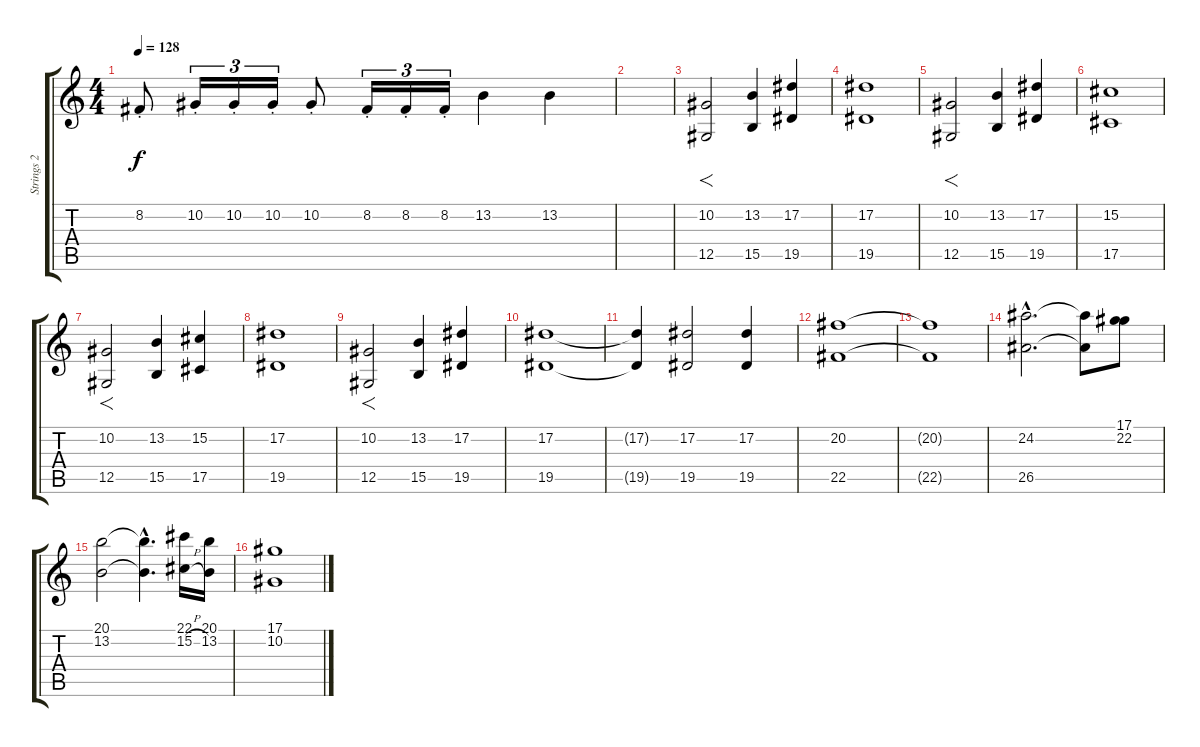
\track ("Strings 2" "Strings 2") {instrument stringensemble1}
\staff {score tabs}
\tuning (Eb4 Bb3 Gb3 Db3 Ab2 Eb2) {hide}
\ts (4 4)
\tempo 128
\clef g2
\ks c
8.2{st}.8{dy f} 10.2{st}.16{tu (3 2)} 10.2{st}.16{tu (3 2)} 10.2{st}.16{tu (3 2)} 10.2{st}.8 8.2{st}.16{tu (3 2)} 8.2{st}.16{tu (3 2)} 8.2{st}.16{tu (3 2)} 13.2.4 13.2.4 |
|
(10.2 12.5).2{f volume 13 instrument stringensemble1} (13.2 15.5).4 (17.2 19.5).4 |
(17.2 19.5).1 |
(10.2 12.5).2{f} (13.2 15.5).4 (17.2 19.5).4 |
(15.2 17.5).1 |
(10.2 12.5).2{f} (13.2 15.5).4 (15.2 17.5).4 |
(17.2 19.5).1 |
(10.2 12.5).2{f volume 13 instrument stringensemble1} (13.2 15.5).4 (17.2 19.5).4 |
(17.2 19.5).1 |
(17.2{t} 19.5{t}).4{volume 13 instrument stringensemble1} (17.2 19.5).2 (17.2 19.5).4 |
(20.2 22.5).1 |
(20.2{t} 22.5{t}).1 |
(24.2{hac} 26.5{hac}).2{d} (24.2{t} 26.5{t}).8 (17.1 22.2).8 |
(20.1 13.2).2 (20.1{hac t} 13.2{hac t}).4{d} (22.1 15.2{h}).16 (20.1 13.2).16 |
(17.1 10.2).1
